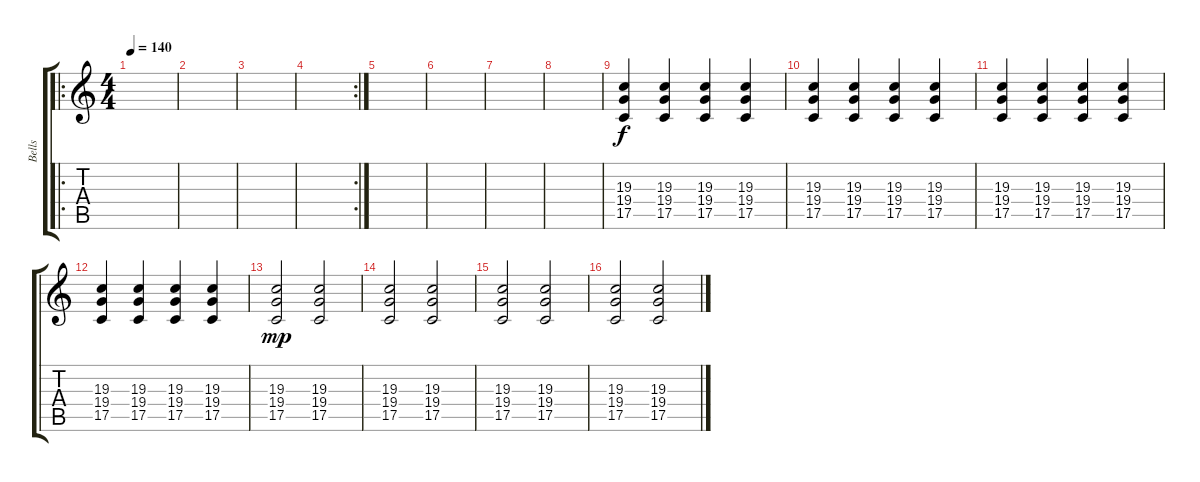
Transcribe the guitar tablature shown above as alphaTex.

\track ("Bells" "Bells") {instrument tubularbells}
\staff {score tabs}
\tuning (D4 A3 F3 C3 G2 C2) {hide}
\ro
\ts (4 4)
\tempo 140
\clef g2
\ks c
|
|
|
\rc 2
|
|
|
|
|
(19.3 19.4 17.5).4 (19.3 19.4 17.5).4 (19.3 19.4 17.5).4 (19.3 19.4 17.5).4 |
(19.3 19.4 17.5).4 (19.3 19.4 17.5).4 (19.3 19.4 17.5).4 (19.3 19.4 17.5).4 |
(19.3 19.4 17.5).4 (19.3 19.4 17.5).4 (19.3 19.4 17.5).4 (19.3 19.4 17.5).4 |
(19.3 19.4 17.5).4 (19.3 19.4 17.5).4 (19.3 19.4 17.5).4 (19.3 19.4 17.5).4 |
(19.3 19.4 17.5).2{dy mp} (19.3 19.4 17.5).2 |
(19.3 19.4 17.5).2 (19.3 19.4 17.5).2 |
(19.3 19.4 17.5).2 (19.3 19.4 17.5).2 |
(19.3 19.4 17.5).2 (19.3 19.4 17.5).2
